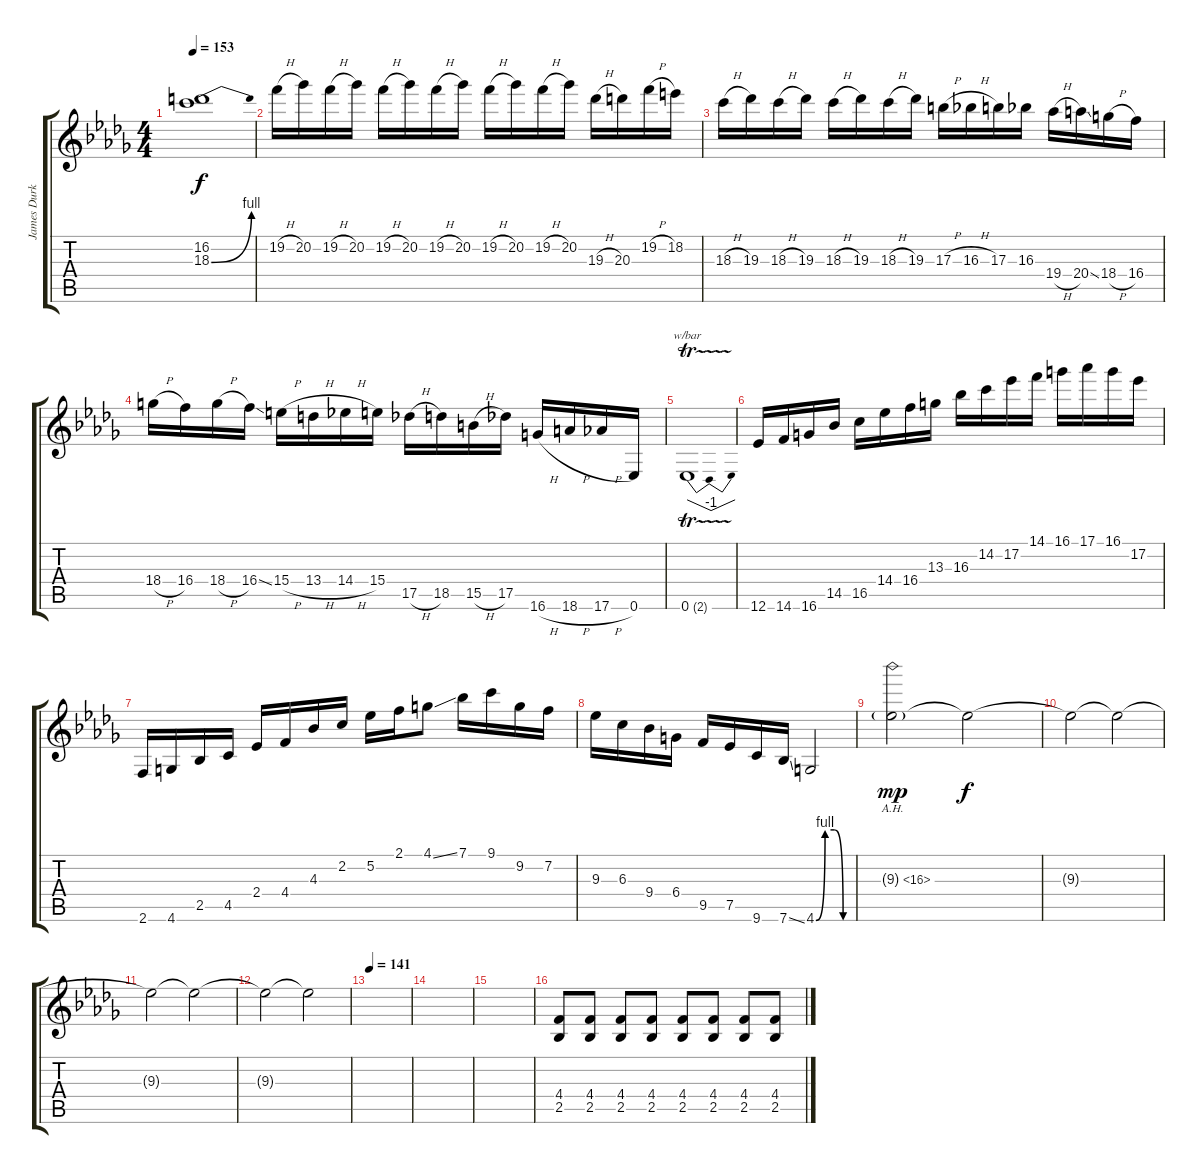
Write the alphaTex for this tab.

\track ("James Durkin (Guitar)" "James Durk") {instrument overdrivenguitar}
\staff {score tabs}
\tuning (Eb4 Bb3 Gb3 Db3 Ab2 Eb2) {hide}
\ts (4 4)
\tempo 153
\clef g2
\ks db
(16.2 18.3{be (bend 0 0 60 4)}).1{dy f} |
19.2{h}.16 20.2.16 19.2{h}.16 20.2.16 19.2{h}.16 20.2.16 19.2{h}.16 20.2.16 19.2{h}.16 20.2.16 19.2{h}.16 20.2.16 19.3{h}.16 20.3.16 19.2{h}.16 18.2.16 |
18.3{h}.16 19.3.16 18.3{h}.16 19.3.16 18.3{h}.16 19.3.16 18.3{h}.16 19.3.16 17.3{h}.16 16.3{h}.16 17.3.16 16.3.16 19.4{h}.16 20.4{ss}.16 18.4{h}.16 16.4.16 |
18.4{h}.16 16.4.16 18.4{h}.16 16.4{ss}.16 15.4{h}.16 13.4{h}.16 14.4{h}.16 15.4.16 17.5{h}.16 18.5.16 15.5{h}.16 17.5.16 16.6{h}.16 18.6{h}.16 17.6{h}.16 0.6.16 |
0.6{tr (2 32)}.1{tbe (dip default 0 0 30 -4 60 0)} |
12.6.16 14.6.16 16.6.16 14.5.16 16.5.16 14.4.16 16.4.16 13.3.16 16.3.16 14.2.16 17.2.16 14.1.16 16.1.16 17.1.16 16.1.16 17.2.16 |
2.6.16 4.6.16 2.5.16 4.5.16 2.4.16 4.4.16 4.3.16 2.2.16 5.2.16 2.1.16 4.1{ss}.8 7.1.16 9.1.16 9.2.16 7.2.16 |
9.3.16 6.3.16 9.4.16 6.4.16 9.5.16 7.5.16 9.6.16 7.6{ss}.16 4.6{be (custom 0 0 15 4 30 4 45 0 60 0)}.2 |
9.3{ah 7 g}.2{dy mp} 9.3{t}.2{dy f} |
9.3{t}.2 9.3{t}.2 |
9.3{t}.2 9.3{t}.2 |
9.3{t}.2 9.3{t}.2 |
\tempo 141
|
|
|
(4.4 2.5).8 (4.4 2.5).8 (4.4 2.5).8 (4.4 2.5).8 (4.4 2.5).8 (4.4 2.5).8 (4.4 2.5).8 (4.4{ss} 2.5{ss}).8
